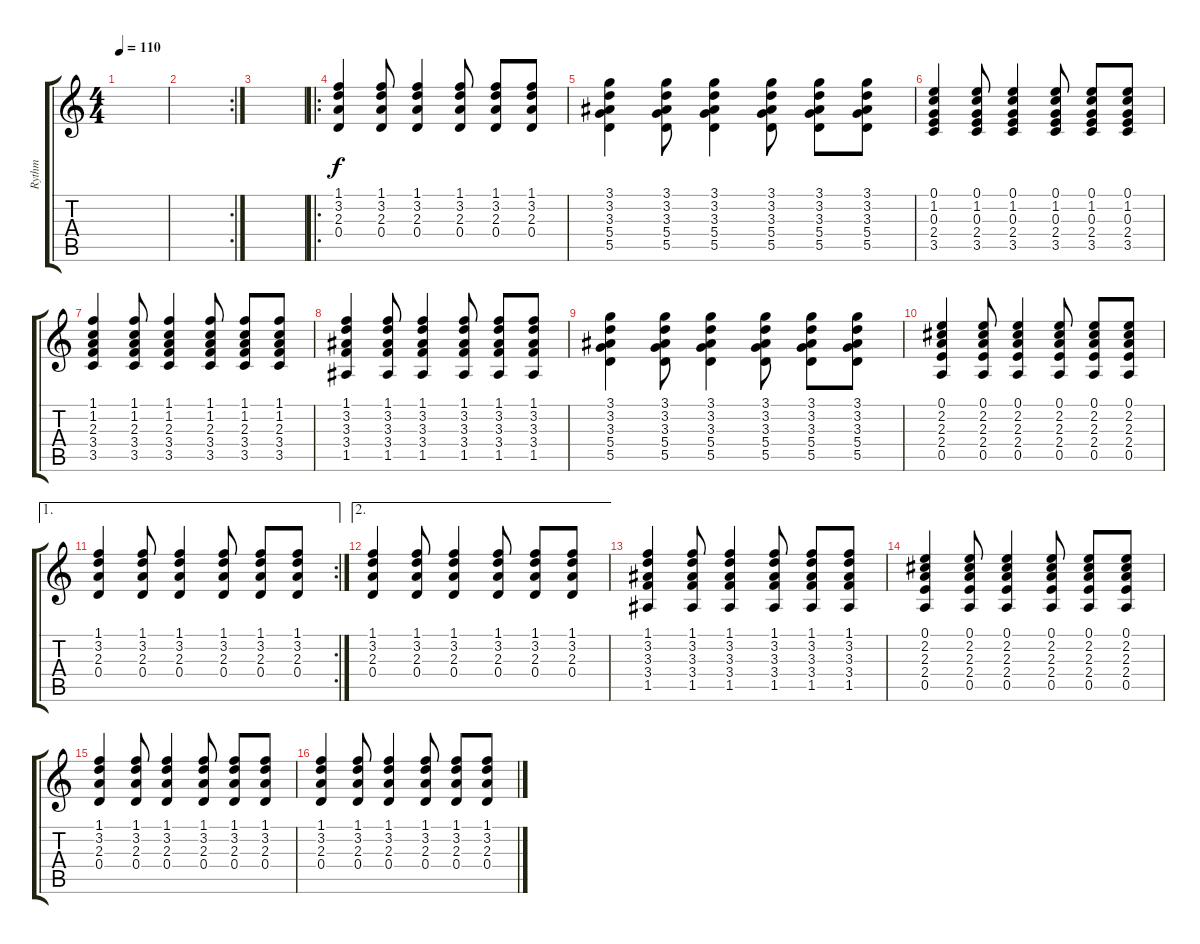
\track ("Rythm" "Rythm") {instrument acousticguitarsteel}
\staff {score tabs}
\tuning (E4 B3 G3 D3 A2 E2) {hide}
\ts (4 4)
\tempo 110
\clef g2
\ks c
|
\rc 2
|
|
\ro
(1.1 3.2 2.3 0.4).4 (1.1 3.2 2.3 0.4).8 (1.1 3.2 2.3 0.4).4 (1.1 3.2 2.3 0.4).8 (1.1 3.2 2.3 0.4).8 (1.1 3.2 2.3 0.4).8 |
(3.1 3.2 3.3 5.4 5.5).4 (3.1 3.2 3.3 5.4 5.5).8 (3.1 3.2 3.3 5.4 5.5).4 (3.1 3.2 3.3 5.4 5.5).8 (3.1 3.2 3.3 5.4 5.5).8 (3.1 3.2 3.3 5.4 5.5).8 |
(0.1 1.2 0.3 2.4 3.5).4 (0.1 1.2 0.3 2.4 3.5).8 (0.1 1.2 0.3 2.4 3.5).4 (0.1 1.2 0.3 2.4 3.5).8 (0.1 1.2 0.3 2.4 3.5).8 (0.1 1.2 0.3 2.4 3.5).8 |
(1.1 1.2 2.3 3.4 3.5).4 (1.1 1.2 2.3 3.4 3.5).8 (1.1 1.2 2.3 3.4 3.5).4 (1.1 1.2 2.3 3.4 3.5).8 (1.1 1.2 2.3 3.4 3.5).8 (1.1 1.2 2.3 3.4 3.5).8 |
(1.1 3.2 3.3 3.4 1.5).4 (1.1 3.2 3.3 3.4 1.5).8 (1.1 3.2 3.3 3.4 1.5).4 (1.1 3.2 3.3 3.4 1.5).8 (1.1 3.2 3.3 3.4 1.5).8 (1.1 3.2 3.3 3.4 1.5).8 |
(3.1 3.2 3.3 5.4 5.5).4 (3.1 3.2 3.3 5.4 5.5).8 (3.1 3.2 3.3 5.4 5.5).4 (3.1 3.2 3.3 5.4 5.5).8 (3.1 3.2 3.3 5.4 5.5).8 (3.1 3.2 3.3 5.4 5.5).8 |
(0.1 2.2 2.3 2.4 0.5).4 (0.1 2.2 2.3 2.4 0.5).8 (0.1 2.2 2.3 2.4 0.5).4 (0.1 2.2 2.3 2.4 0.5).8 (0.1 2.2 2.3 2.4 0.5).8 (0.1 2.2 2.3 2.4 0.5).8 |
\ae 1
\rc 2
(1.1 3.2 2.3 0.4).4 (1.1 3.2 2.3 0.4).8 (1.1 3.2 2.3 0.4).4 (1.1 3.2 2.3 0.4).8 (1.1 3.2 2.3 0.4).8 (1.1 3.2 2.3 0.4).8 |
\ae 2
(1.1 3.2 2.3 0.4).4 (1.1 3.2 2.3 0.4).8 (1.1 3.2 2.3 0.4).4 (1.1 3.2 2.3 0.4).8 (1.1 3.2 2.3 0.4).8 (1.1 3.2 2.3 0.4).8 |
(1.1 3.2 3.3 3.4 1.5).4 (1.1 3.2 3.3 3.4 1.5).8 (1.1 3.2 3.3 3.4 1.5).4 (1.1 3.2 3.3 3.4 1.5).8 (1.1 3.2 3.3 3.4 1.5).8 (1.1 3.2 3.3 3.4 1.5).8 |
(0.1 2.2 2.3 2.4 0.5).4 (0.1 2.2 2.3 2.4 0.5).8 (0.1 2.2 2.3 2.4 0.5).4 (0.1 2.2 2.3 2.4 0.5).8 (0.1 2.2 2.3 2.4 0.5).8 (0.1 2.2 2.3 2.4 0.5).8 |
(1.1 3.2 2.3 0.4).4 (1.1 3.2 2.3 0.4).8 (1.1 3.2 2.3 0.4).4 (1.1 3.2 2.3 0.4).8 (1.1 3.2 2.3 0.4).8 (1.1 3.2 2.3 0.4).8 |
(1.1 3.2 2.3 0.4).4 (1.1 3.2 2.3 0.4).8 (1.1 3.2 2.3 0.4).4 (1.1 3.2 2.3 0.4).8 (1.1 3.2 2.3 0.4).8 (1.1 3.2 2.3 0.4).8
